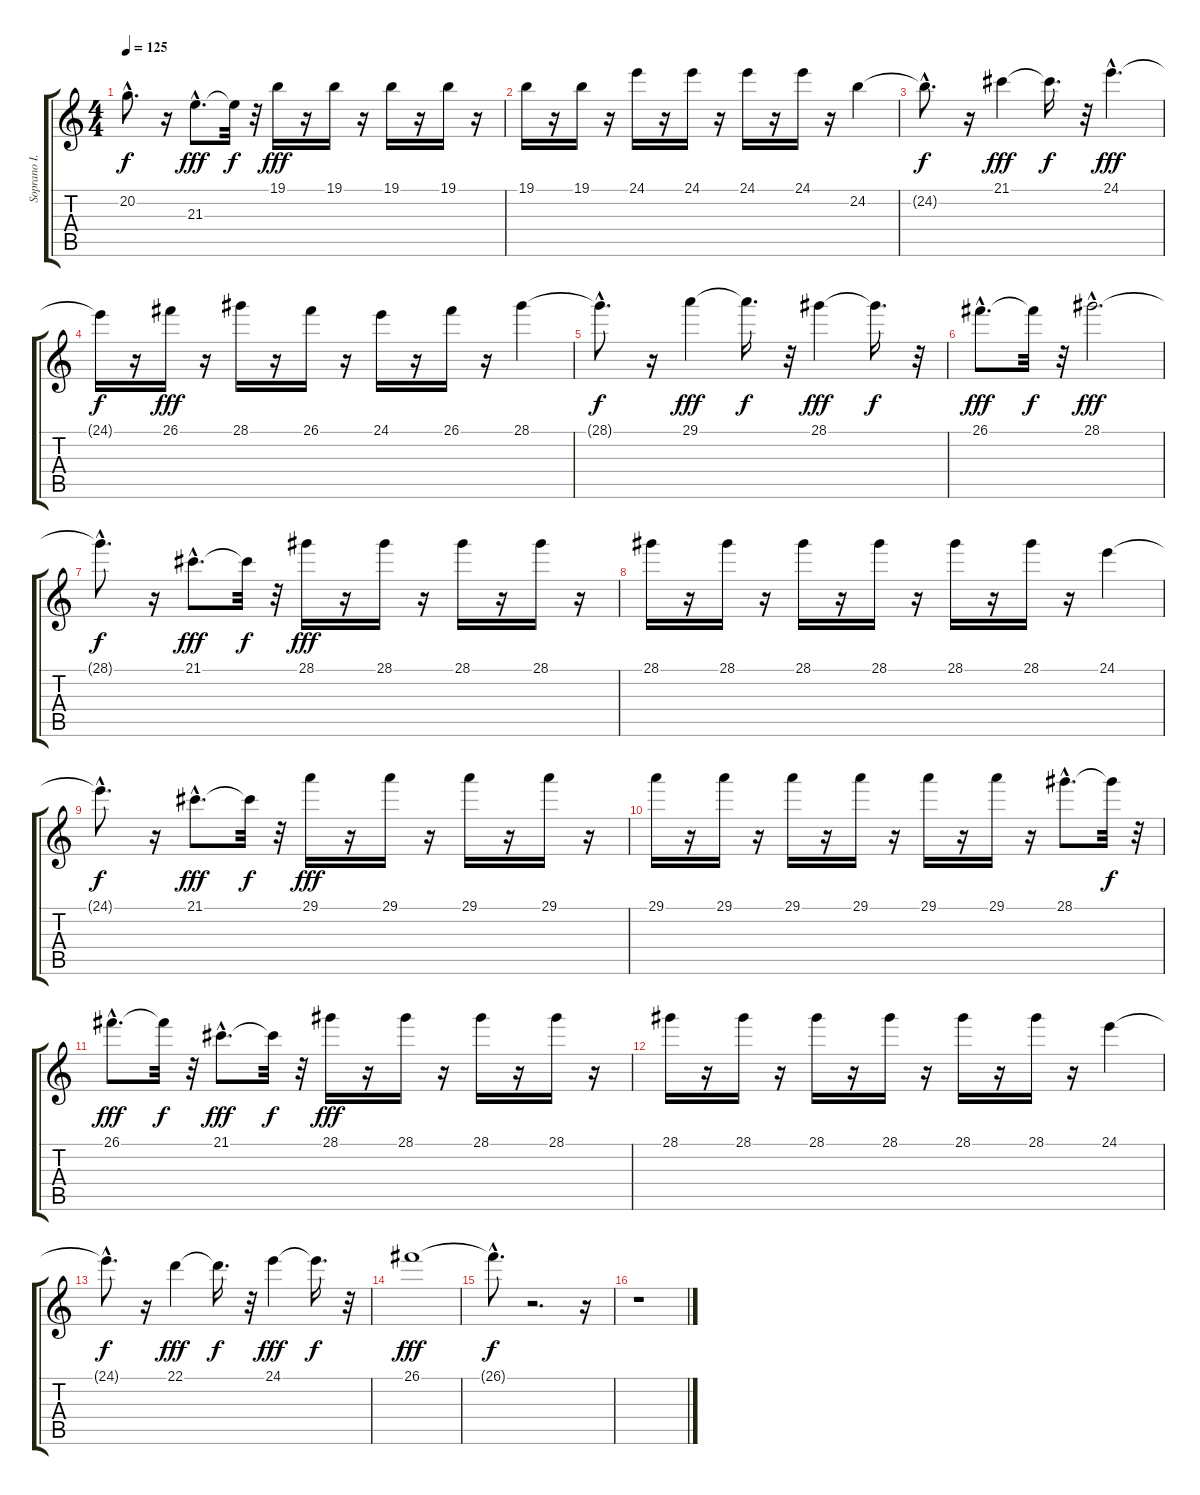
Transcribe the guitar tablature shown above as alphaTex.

\track ("Soprano I." "Soprano I.") {instrument synthvoice}
\staff {score tabs}
\tuning (E4 B3 G3 D3 A2 E2) {hide}
\ts (4 4)
\tempo 125
\clef g2
\ks c
20.2{hac t}.8{d dy f} r.16 21.3{hac}.8{d dy fff} 21.3{t}.32{dy f} r.32 19.1.16{dy fff} r.16 19.1.16 r.16 19.1.16 r.16 19.1.16 r.16 |
19.1.16 r.16 19.1.16 r.16 24.1.16 r.16 24.1.16 r.16 24.1.16 r.16 24.1.16 r.16 24.2.4 |
24.2{hac t}.8{d dy f} r.16 21.1.4{dy fff} 21.1{t}.16{d dy f} r.32 24.1{hac}.4{d dy fff} |
24.1{t}.16{dy f} r.16 26.1.16{dy fff} r.16 28.1.16 r.16 26.1.16 r.16 24.1.16 r.16 26.1.16 r.16 28.1.4 |
28.1{hac t}.8{d dy f} r.16 29.1.4{dy fff} 29.1{t}.16{d dy f} r.32 28.1.4{dy fff} 28.1{t}.16{d dy f} r.32 |
26.1{hac}.8{d dy fff} 26.1{t}.32{dy f} r.32 28.1{hac}.2{d dy fff} |
28.1{hac t}.8{d dy f} r.16 21.1{hac}.8{d dy fff} 21.1{t}.32{dy f} r.32 28.1.16{dy fff} r.16 28.1.16 r.16 28.1.16 r.16 28.1.16 r.16 |
28.1.16 r.16 28.1.16 r.16 28.1.16 r.16 28.1.16 r.16 28.1.16 r.16 28.1.16 r.16 24.1.4 |
24.1{hac t}.8{d dy f} r.16 21.1{hac}.8{d dy fff} 21.1{t}.32{dy f} r.32 29.1.16{dy fff} r.16 29.1.16 r.16 29.1.16 r.16 29.1.16 r.16 |
29.1.16 r.16 29.1.16 r.16 29.1.16 r.16 29.1.16 r.16 29.1.16 r.16 29.1.16 r.16 28.1{hac}.8{d} 28.1{t}.32{dy f} r.32 |
26.1{hac}.8{d dy fff} 26.1{t}.32{dy f} r.32 21.1{hac}.8{d dy fff} 21.1{t}.32{dy f} r.32 28.1.16{dy fff} r.16 28.1.16 r.16 28.1.16 r.16 28.1.16 r.16 |
28.1.16 r.16 28.1.16 r.16 28.1.16 r.16 28.1.16 r.16 28.1.16 r.16 28.1.16 r.16 24.1.4 |
24.1{hac t}.8{d dy f} r.16 22.1.4{dy fff} 22.1{t}.16{d dy f} r.32 24.1.4{dy fff} 24.1{t}.16{d dy f} r.32 |
26.1.1{dy fff} |
26.1{hac t}.8{d dy f} r.2{d} r.16 |
r.1
